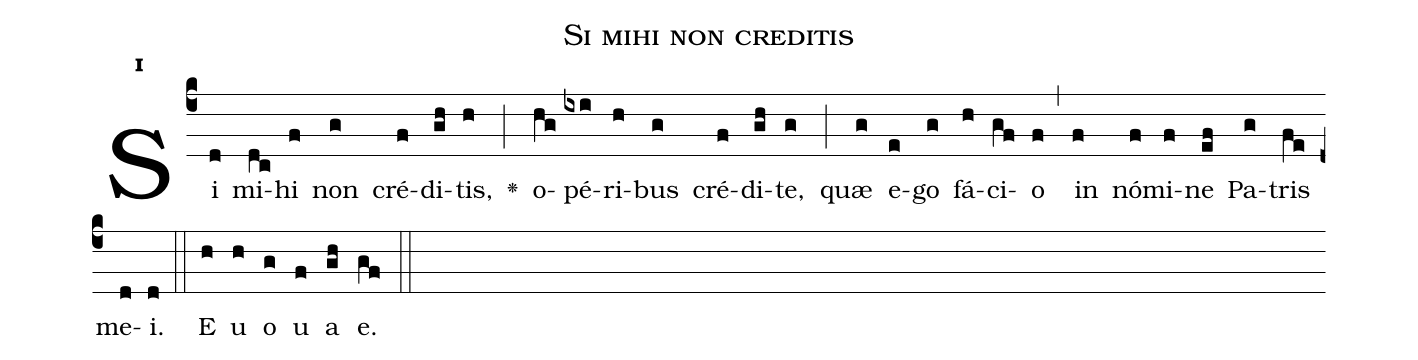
name:Si mihi non creditis;
office-part:Antiphona;
mode:1;
%%
initial-style: 1;
name: Si mihi non creditis
book: Antiphonae & Responsoria/Tomus II, p. 100;
occasion: Hebdomada V Quadragesimae Feria VI;
office-part: Vesperae Ant E;
user-notes: ;
commentary: ;
annotation: 1f;
centering-scheme: english;
fontsize: 12;
font: OFLSortsMillGoudy;
height: 11;
width: 4.5;
%%
(c4)Si(d) mi(dc)hi(f) non(g) cré(f)di(gh)tis,(h) <v>\greheightstar</v>(;) o(hg)pé(ixi)ri(h)bus(g) cré(f)di(gh)te,(g) (;) quæ(g) e(e)go(g) fá(h)ci(gf)o(f) (,) in(f) nó(f)mi(f)ne(ef) Pa(g)tris(fe) me(d)i.(d) (::)
E(h) u(h) o(g) u(f) a(gh) e.(gf) (::)
